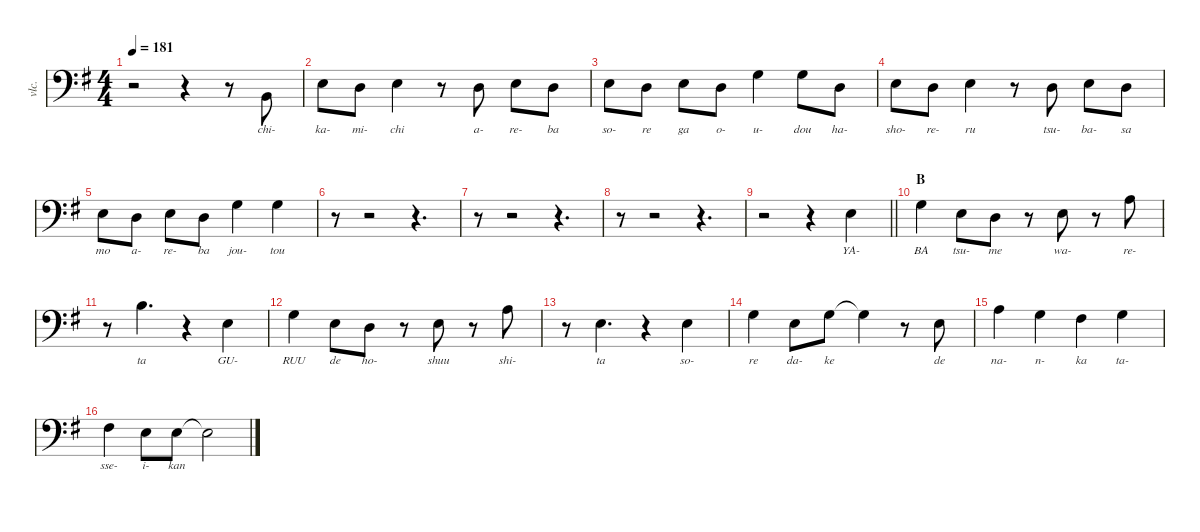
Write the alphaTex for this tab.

\defaultSystemsLayout 4
\hideDynamics
\bracketExtendMode nobrackets
\track ("Vocals" "vlc.") {instrument cello}
\staff {score}
\tuning (E4 B3 G3 D3 A2 E2)
\ts (4 4)
\tempo 181
\clef f4
\ks g
r.2{dy f beam Down} r.4{beam Down} r.8{beam Down} 2.5{acc forcenatural}.8{lyrics (0 "chi-") lyrics (1 "") lyrics (2 "") lyrics (3 "") lyrics (4 "") beam Up} |
2.4{acc forcenatural}.8{lyrics (0 "ka-") lyrics (1 "") lyrics (2 "") lyrics (3 "") lyrics (4 "") beam Down} 0.4{acc forcenatural}.8{lyrics (0 "mi-") lyrics (1 "") lyrics (2 "") lyrics (3 "") lyrics (4 "") beam Down} 2.4{acc forcenatural}.4{lyrics (0 "chi") lyrics (1 "") lyrics (2 "") lyrics (3 "") lyrics (4 "") beam Down} r.8{beam Down} 0.4{acc forcenatural}.8{lyrics (0 "a-") lyrics (1 "") lyrics (2 "") lyrics (3 "") lyrics (4 "") beam Down} 2.4{acc forcenatural}.8{lyrics (0 "re-") lyrics (1 "") lyrics (2 "") lyrics (3 "") lyrics (4 "") beam Down} 0.4{acc forcenatural}.8{lyrics (0 "ba") lyrics (1 "") lyrics (2 "") lyrics (3 "") lyrics (4 "") beam Down} |
2.4{acc forcenatural}.8{lyrics (0 "so-") lyrics (1 "") lyrics (2 "") lyrics (3 "") lyrics (4 "") beam Down} 0.4{acc forcenatural}.8{lyrics (0 "re") lyrics (1 "") lyrics (2 "") lyrics (3 "") lyrics (4 "") beam Down} 2.4{acc forcenatural}.8{lyrics (0 "ga") lyrics (1 "") lyrics (2 "") lyrics (3 "") lyrics (4 "") beam Down} 0.4{acc forcenatural}.8{lyrics (0 "o-") lyrics (1 "") lyrics (2 "") lyrics (3 "") lyrics (4 "") beam Down} 0.3{acc forcenatural}.4{lyrics (0 "u-") lyrics (1 "") lyrics (2 "") lyrics (3 "") lyrics (4 "") beam Down} 0.3{acc forcenatural}.8{lyrics (0 "dou") lyrics (1 "") lyrics (2 "") lyrics (3 "") lyrics (4 "") beam Down} 0.4{acc forcenatural}.8{lyrics (0 "ha-") lyrics (1 "") lyrics (2 "") lyrics (3 "") lyrics (4 "") beam Down} |
2.4{acc forcenatural}.8{lyrics (0 "sho-") lyrics (1 "") lyrics (2 "") lyrics (3 "") lyrics (4 "") beam Down} 0.4{acc forcenatural}.8{lyrics (0 "re-") lyrics (1 "") lyrics (2 "") lyrics (3 "") lyrics (4 "") beam Down} 2.4{acc forcenatural}.4{lyrics (0 "ru") lyrics (1 "") lyrics (2 "") lyrics (3 "") lyrics (4 "") beam Down} r.8{beam Down} 0.4{acc forcenatural}.8{lyrics (0 "tsu-") lyrics (1 "") lyrics (2 "") lyrics (3 "") lyrics (4 "") beam Down} 2.4{acc forcenatural}.8{lyrics (0 "ba-") lyrics (1 "") lyrics (2 "") lyrics (3 "") lyrics (4 "") beam Down} 0.4{acc forcenatural}.8{lyrics (0 "sa") lyrics (1 "") lyrics (2 "") lyrics (3 "") lyrics (4 "") beam Down} |
2.4{acc forcenatural}.8{lyrics (0 "mo") lyrics (1 "") lyrics (2 "") lyrics (3 "") lyrics (4 "") beam Down} 0.4{acc forcenatural}.8{lyrics (0 "a-") lyrics (1 "") lyrics (2 "") lyrics (3 "") lyrics (4 "") beam Down} 2.4{acc forcenatural}.8{lyrics (0 "re-") lyrics (1 "") lyrics (2 "") lyrics (3 "") lyrics (4 "") beam Down} 0.4{acc forcenatural}.8{lyrics (0 "ba") lyrics (1 "") lyrics (2 "") lyrics (3 "") lyrics (4 "") beam Down} 0.3{acc forcenatural}.4{lyrics (0 "jou-") lyrics (1 "") lyrics (2 "") lyrics (3 "") lyrics (4 "") beam Down} 0.3{acc forcenatural}.4{lyrics (0 "tou") lyrics (1 "") lyrics (2 "") lyrics (3 "") lyrics (4 "") beam Down} |
r.8{beam Down} r.2{beam Down} r.4{d beam Down} |
r.8{beam Down} r.2{beam Down} r.4{d beam Down} |
r.8{beam Down} r.2{beam Down} r.4{d beam Down} |
\barLineRight lightlight
r.2{beam Down} r.4{beam Down} 2.4{acc forcenatural}.4{lyrics (0 "YA-") lyrics (1 "") lyrics (2 "") lyrics (3 "") lyrics (4 "") beam Down} |
\section ("" "B")
0.3{acc forcenatural}.4{lyrics (0 "BA") lyrics (1 "") lyrics (2 "") lyrics (3 "") lyrics (4 "") beam Down} 2.4{acc forcenatural}.8{lyrics (0 "tsu-") lyrics (1 "") lyrics (2 "") lyrics (3 "") lyrics (4 "") beam Down} 0.4{acc forcenatural}.8{lyrics (0 "me") lyrics (1 "") lyrics (2 "") lyrics (3 "") lyrics (4 "") beam Down} r.8{beam Down} 2.4{acc forcenatural}.8{lyrics (0 "wa-") lyrics (1 "") lyrics (2 "") lyrics (3 "") lyrics (4 "") beam Down} r.8{beam Down} 2.3{acc forcenatural}.8{lyrics (0 "re-") lyrics (1 "") lyrics (2 "") lyrics (3 "") lyrics (4 "") beam Down} |
r.8{beam Down} 0.2{acc forcenatural}.4{d lyrics (0 "ta") lyrics (1 "") lyrics (2 "") lyrics (3 "") lyrics (4 "") beam Down} r.4{beam Down} 2.4{acc forcenatural}.4{lyrics (0 "GU-") lyrics (1 "") lyrics (2 "") lyrics (3 "") lyrics (4 "") beam Down} |
0.3{acc forcenatural}.4{lyrics (0 "RUU") lyrics (1 "") lyrics (2 "") lyrics (3 "") lyrics (4 "") beam Down} 2.4{acc forcenatural}.8{lyrics (0 "de") lyrics (1 "") lyrics (2 "") lyrics (3 "") lyrics (4 "") beam Down} 0.4{acc forcenatural}.8{lyrics (0 "ho-") lyrics (1 "") lyrics (2 "") lyrics (3 "") lyrics (4 "") beam Down} r.8{beam Down} 2.4{acc forcenatural}.8{lyrics (0 "shuu") lyrics (1 "") lyrics (2 "") lyrics (3 "") lyrics (4 "") beam Down} r.8{beam Down} 2.3{acc forcenatural}.8{lyrics (0 "shi-") lyrics (1 "") lyrics (2 "") lyrics (3 "") lyrics (4 "") beam Down} |
r.8{beam Down} 2.4{acc forcenatural}.4{d lyrics (0 "ta") lyrics (1 "") lyrics (2 "") lyrics (3 "") lyrics (4 "") beam Down} r.4{beam Down} 2.4{acc forcenatural}.4{lyrics (0 "so-") lyrics (1 "") lyrics (2 "") lyrics (3 "") lyrics (4 "") beam Down} |
0.3{acc forcenatural}.4{lyrics (0 "re") lyrics (1 "") lyrics (2 "") lyrics (3 "") lyrics (4 "") beam Down} 2.4{acc forcenatural}.8{lyrics (0 "da-") lyrics (1 "") lyrics (2 "") lyrics (3 "") lyrics (4 "") beam Down} 0.3{acc forcenatural}.8{lyrics (0 "ke") lyrics (1 "") lyrics (2 "") lyrics (3 "") lyrics (4 "") beam Down} 0.3{t acc forcenatural}.4{beam Down} r.8{beam Down} 2.4{acc forcenatural}.8{lyrics (0 "de") lyrics (1 "") lyrics (2 "") lyrics (3 "") lyrics (4 "") beam Down} |
2.3{acc forcenatural}.4{lyrics (0 "na-") lyrics (1 "") lyrics (2 "") lyrics (3 "") lyrics (4 "") beam Down} 0.3{acc forcenatural}.4{lyrics (0 "n-") lyrics (1 "") lyrics (2 "") lyrics (3 "") lyrics (4 "") beam Down} 4.4{acc #}.4{lyrics (0 "ka") lyrics (1 "") lyrics (2 "") lyrics (3 "") lyrics (4 "") beam Down} 0.3{acc forcenatural}.4{lyrics (0 "ta-") lyrics (1 "") lyrics (2 "") lyrics (3 "") lyrics (4 "") beam Down} |
4.4{acc #}.4{lyrics (0 "sse-") lyrics (1 "") lyrics (2 "") lyrics (3 "") lyrics (4 "") beam Down} 2.4{acc forcenatural}.8{lyrics (0 "i-") lyrics (1 "") lyrics (2 "") lyrics (3 "") lyrics (4 "") beam Down} 2.4{acc forcenatural}.8{lyrics (0 "kan") lyrics (1 "") lyrics (2 "") lyrics (3 "") lyrics (4 "") beam Down} 2.4{t acc forcenatural}.2{beam Down}
